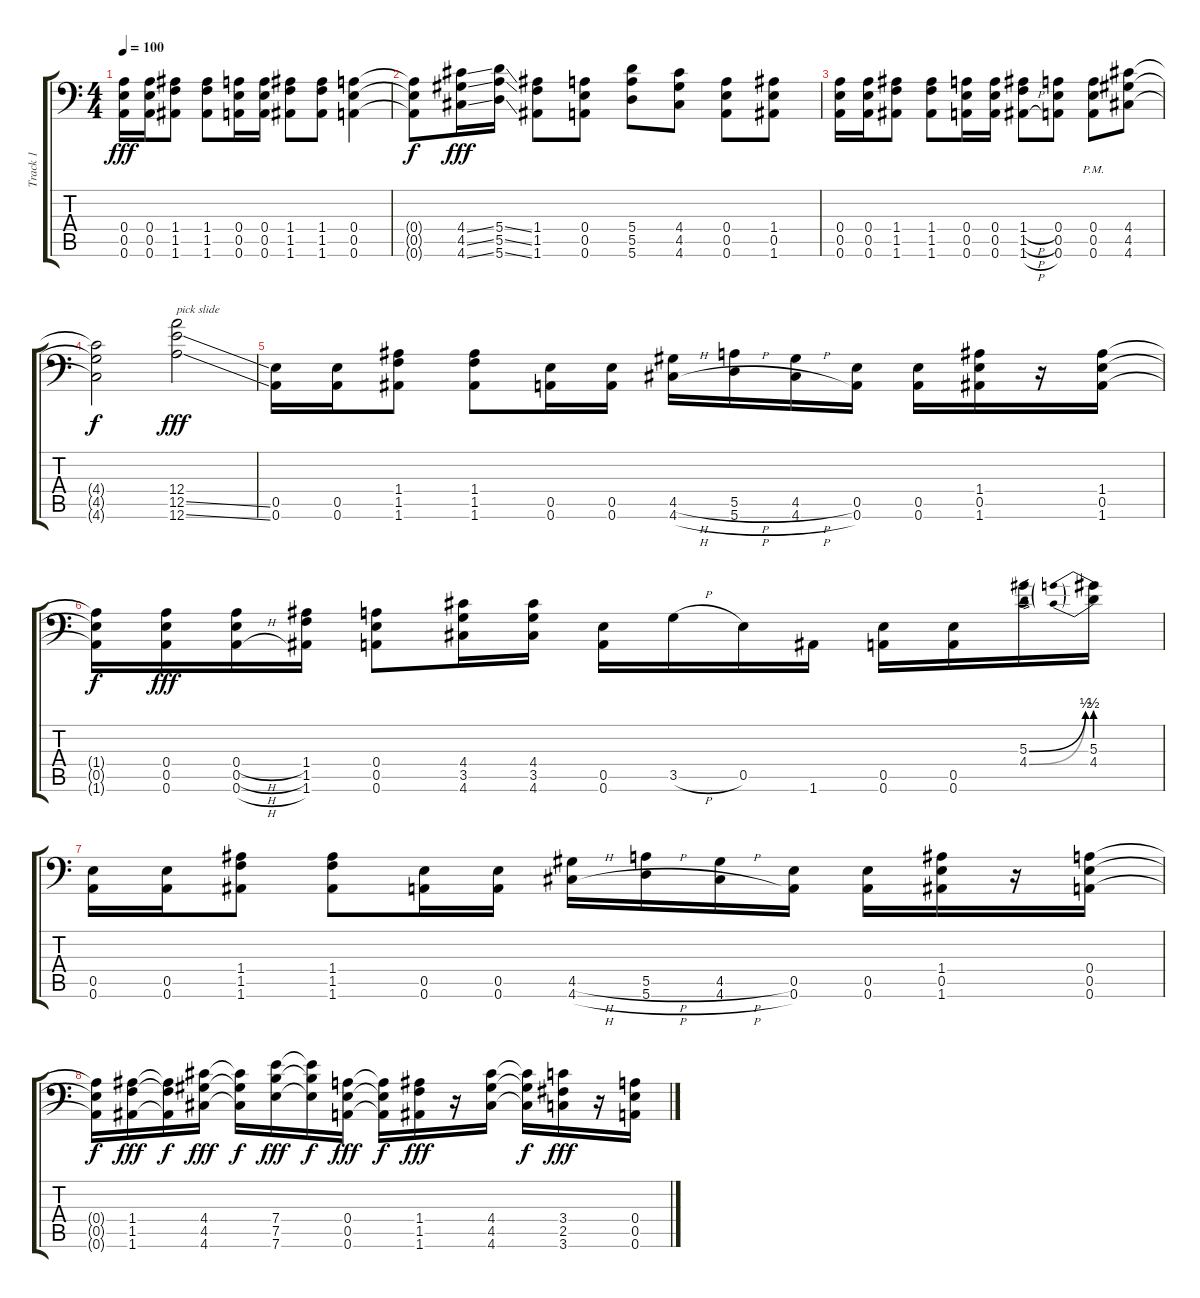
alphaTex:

\track ("Track 1" "Track 1") {instrument overdrivenguitar}
\staff {score tabs}
\tuning (B3 Gb3 D3 A2 E2 A1) {hide}
\ts (4 4)
\tempo 100
\clef f4
\ks c
(0.4 0.5 0.6).16{dy fff} (0.4 0.5 0.6).16 (1.4 1.5 1.6).8 (1.4 1.5 1.6).8 (0.4 0.5 0.6).16 (0.4 0.5 0.6).16 (1.4 1.5 1.6).8 (1.4 1.5 1.6).8 (0.4 0.5 0.6).4 |
(0.4{t} 0.5{t} 0.6{t}).8{dy f} (4.4{ss} 4.5{ss} 4.6{ss}).16{dy fff} (5.4{ss} 5.5{ss} 5.6{ss}).16 (1.4 1.5 1.6).8 (0.4 0.5 0.6).8 (5.4 5.5 5.6).8 (4.4 4.5 4.6).8 (0.4 0.5 0.6).8 (1.4 0.5 1.6).8 |
(0.4 0.5 0.6).16 (0.4 0.5 0.6).16 (1.4 1.5 1.6).8 (1.4 1.5 1.6).8 (0.4 0.5 0.6).16 (0.4 0.5 0.6).16 (1.4{h} 1.5{h} 1.6{h}).8 (0.4 0.5 0.6).8 (0.4{pm} 0.5{pm} 0.6{pm}).8 (4.4 4.5 4.6).8 |
(4.4{t} 4.5{t} 4.6{t}).2{dy f} (12.4 12.5{ss} 12.6{ss}).2{txt "pick slide" dy fff} |
(0.5 0.6).16 (0.5 0.6).16 (1.4 1.5 1.6).8 (1.4 1.5 1.6).8 (0.5 0.6).16 (0.5 0.6).16 (4.5{h} 4.6{h}).16 (5.5{h} 5.6{h}).16 (4.5{h} 4.6{h}).16 (0.5 0.6).16 (0.5 0.6).16 (1.4 0.5 1.6).16 r.16 (1.4 0.5 1.6).16 |
(1.4{t} 0.5{t} 1.6{t}).16{dy f} (0.4 0.5 0.6).16{dy fff} (0.4{h} 0.5{h} 0.6{h}).16 (1.4 1.5 1.6).16 (0.4 0.5 0.6).8 (4.4 3.5 4.6).16 (4.4 3.5 4.6).16 (0.5 0.6).16 3.5{h}.16 0.5.16 1.6.16 (0.5 0.6).16 (0.5 0.6).16 (5.3{be (bend 0 0 60 2)} 4.4{be (bend 0 0 60 2)}).16 (5.3{be (prebend 0 2 60 2)} 4.4{be (prebend 0 2 60 2)}).16 |
(0.5 0.6).16 (0.5 0.6).16 (1.4 1.5 1.6).8 (1.4 1.5 1.6).8 (0.5 0.6).16 (0.5 0.6).16 (4.5{h} 4.6{h}).16 (5.5{h} 5.6{h}).16 (4.5{h} 4.6{h}).16 (0.5 0.6).16 (0.5 0.6).16 (1.4 0.5 1.6).16 r.16 (0.4 0.5 0.6).16 |
(0.4{t} 0.5{t} 0.6{t}).16{dy f} (1.4 1.5 1.6).16{dy fff} (1.4{t} 1.5{t} 1.6{t}).16{dy f} (4.4 4.5 4.6).16{dy fff} (4.4{t} 4.5{t} 4.6{t}).16{dy f} (7.4 7.5 7.6).16{dy fff} (7.4{t} 7.5{t} 7.6{t}).16{dy f} (0.4 0.5 0.6).16{dy fff} (0.4{t} 0.5{t} 0.6{t}).16{dy f} (1.4 1.5 1.6).16{dy fff} r.16 (4.4 4.5 4.6).16 (4.4{t} 4.5{t} 4.6{t}).16{dy f} (3.4 2.5 3.6).16{dy fff} r.16 (0.4 0.5 0.6).16
